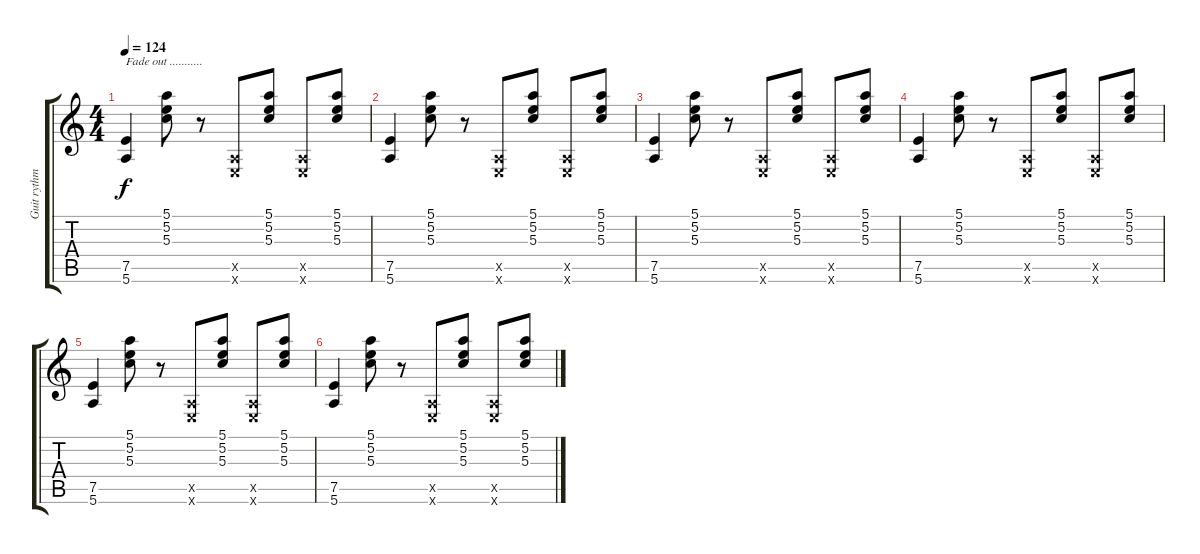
\track ("Guit rythm" "Guit rythm") {instrument electricguitarclean}
\staff {score tabs}
\tuning (E4 B3 G3 D3 A2 E2) {hide}
\ts (4 4)
\tempo 124
\clef g2
\ks c
(7.5 5.6).4{txt "Fade out ..........." dy f} (5.1 5.2 5.3).8 r.8 (0.5{x} 0.6{x}).8 (5.1 5.2 5.3).8 (0.5{x} 0.6{x}).8 (5.1 5.2 5.3).8 |
(7.5 5.6).4 (5.1 5.2 5.3).8 r.8 (0.5{x} 0.6{x}).8 (5.1 5.2 5.3).8 (0.5{x} 0.6{x}).8 (5.1 5.2 5.3).8 |
(7.5 5.6).4 (5.1 5.2 5.3).8 r.8 (0.5{x} 0.6{x}).8 (5.1 5.2 5.3).8 (0.5{x} 0.6{x}).8 (5.1 5.2 5.3).8 |
(7.5 5.6).4 (5.1 5.2 5.3).8 r.8 (0.5{x} 0.6{x}).8 (5.1 5.2 5.3).8 (0.5{x} 0.6{x}).8 (5.1 5.2 5.3).8 |
(7.5 5.6).4 (5.1 5.2 5.3).8 r.8 (0.5{x} 0.6{x}).8 (5.1 5.2 5.3).8 (0.5{x} 0.6{x}).8 (5.1 5.2 5.3).8 |
(7.5 5.6).4 (5.1 5.2 5.3).8 r.8 (0.5{x} 0.6{x}).8 (5.1 5.2 5.3).8 (0.5{x} 0.6{x}).8 (5.1 5.2 5.3).8
